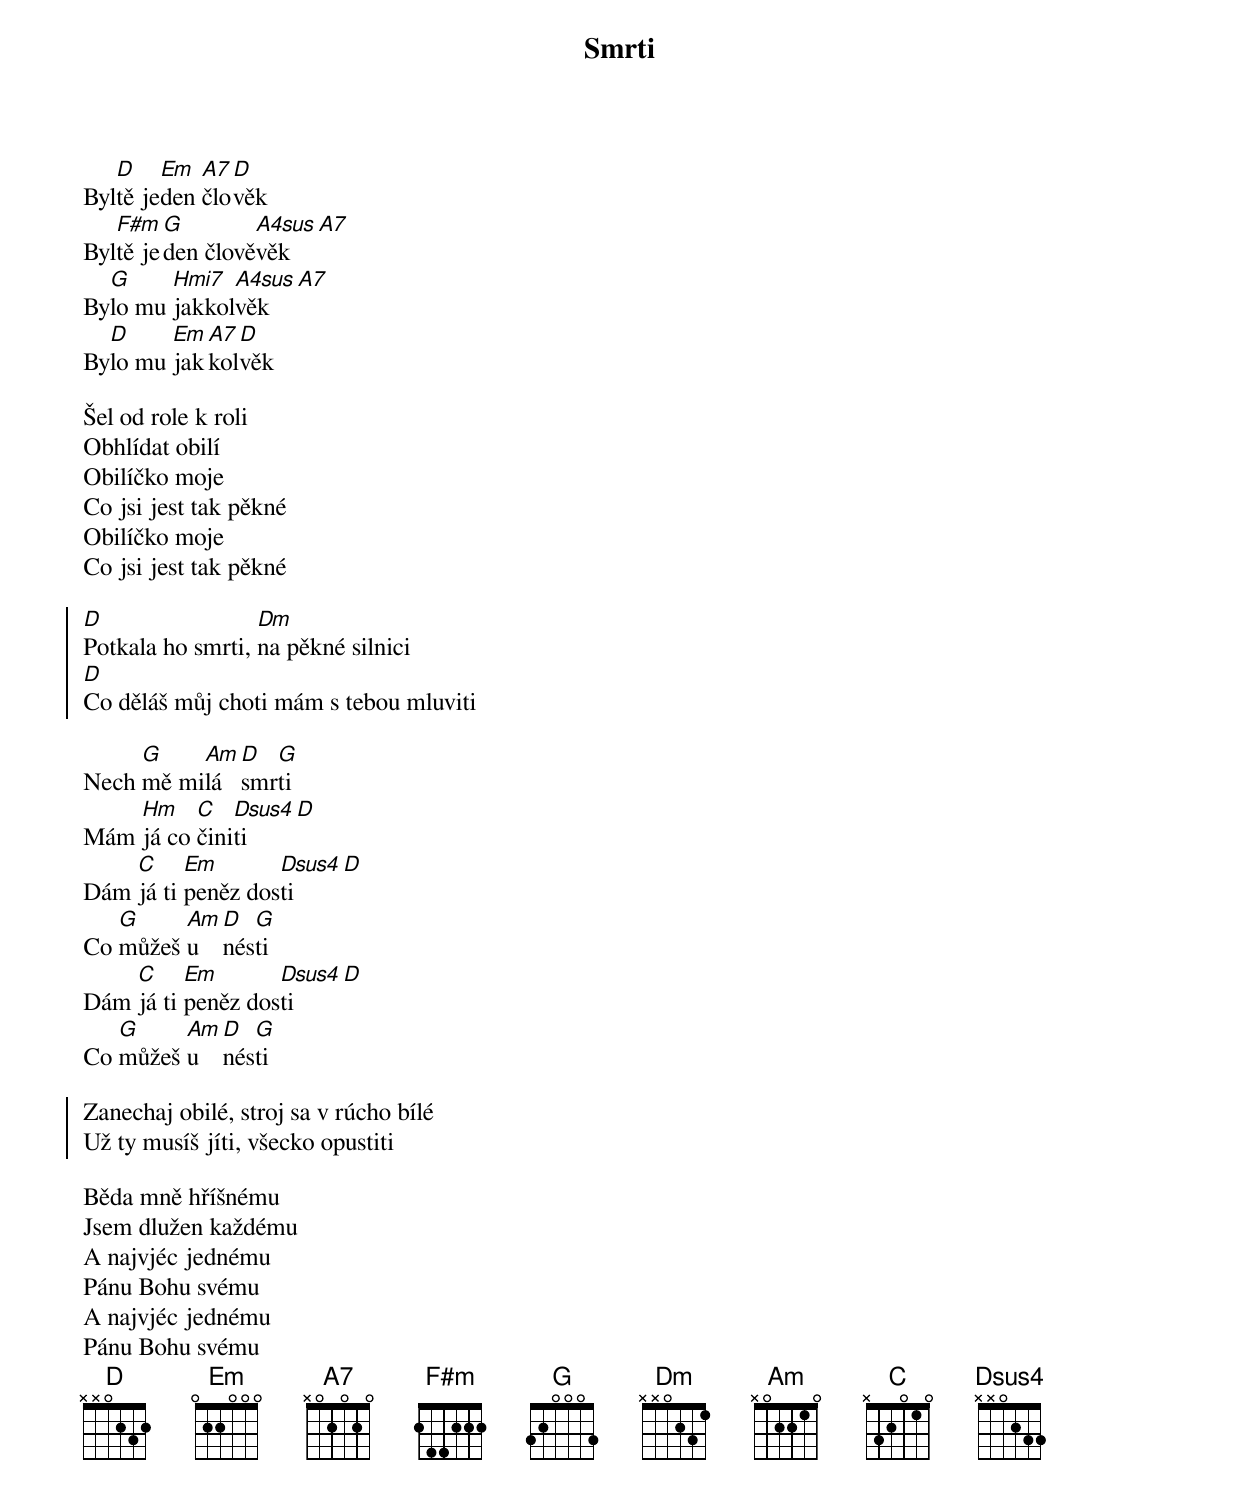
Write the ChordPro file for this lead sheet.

{title: Smrti}

Byl[D]tě je[Em]den [A7]člo[D]věk
Byl[F#m]tě je[G]den člově[A4sus]věk[A7]
By[G]lo mu [Hmi7]jakkol[A4sus]věk[A7]
By[D]lo mu [Em]jak[A7]kol[D]věk

Šel od role k roli
Obhlídat obilí
Obilíčko moje
Co jsi jest tak pěkné
Obilíčko moje
Co jsi jest tak pěkné

{start_of_chorus}
[D]Potkala ho smrti, [Dm]na pěkné silnici
[D]Co děláš můj choti mám s tebou mluviti
{end_of_chorus}

Nech [G]mě mi[Am]lá [D]smr[G]ti
Mám [Hm]já co [C]čini[Dsus4]ti[D]
Dám [C]já ti [Em]peněz dos[Dsus4]ti[D]
Co [G]můžeš [Am]u[D]nés[G]ti
Dám [C]já ti [Em]peněz dos[Dsus4]ti[D]
Co [G]můžeš [Am]u[D]nés[G]ti

{start_of_chorus}
Zanechaj obilé, stroj sa v rúcho bílé
Už ty musíš jíti, všecko opustiti
{end_of_chorus}

Běda mně hříšnému
Jsem dlužen každému
A najvjéc jednému
Pánu Bohu svému
A najvjéc jednému
Pánu Bohu svému
